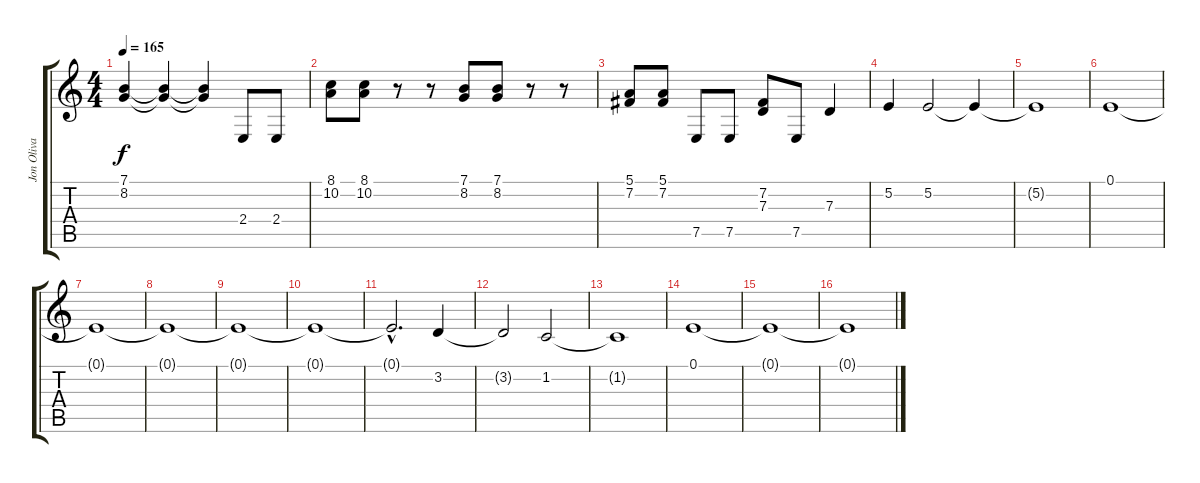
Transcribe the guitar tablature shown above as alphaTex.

\track ("Jon Oliva" "Jon Oliva") {instrument stringensemble1}
\staff {score tabs}
\tuning (E4 B3 G3 D3 A2 E2) {hide}
\ts (4 4)
\tempo 165
\clef g2
\ks c
(7.1{t} 8.2{t}).4{dy f} (7.1{t} 8.2{t}).4 (7.1{t} 8.2{t}).4 2.4.8 2.4.8 |
(8.1 10.2).8 (8.1 10.2).8 r.8 r.8 (7.1 8.2).8 (7.1 8.2).8 r.8 r.8 |
(5.1 7.2).8 (5.1 7.2).8 7.5.8 7.5.8 (7.2 7.3).8 7.5.8 7.3.4 |
5.2.4 5.2.2 5.2{t}.4 |
5.2{t}.1 |
0.1.1{volume 8} |
0.1{t}.1 |
0.1{t}.1 |
0.1{t}.1 |
0.1{t}.1 |
0.1{hac t}.2{d} 3.2.4 |
3.2{t}.2 1.2.2 |
1.2{t}.1 |
0.1.1{volume 8} |
0.1{t}.1 |
0.1{t}.1
